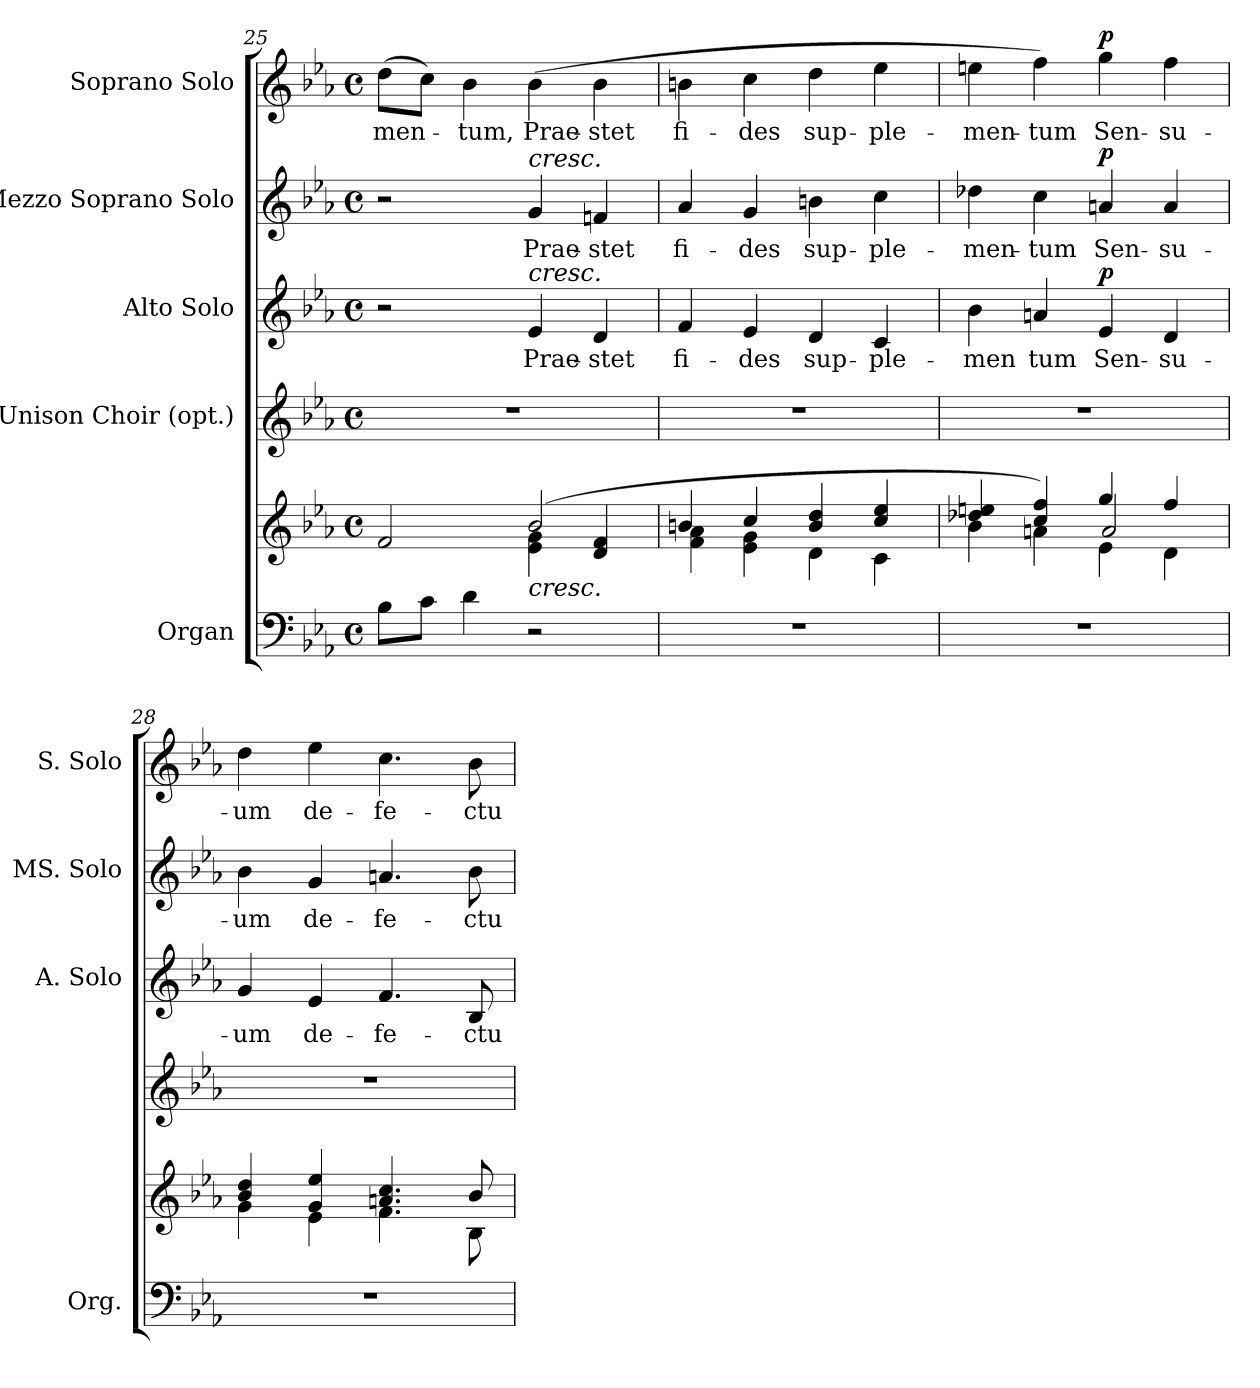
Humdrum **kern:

**kern	**kern	**kern	**kern	**text	**dynam	**kern	**text	**dynam	**kern	**text	**dynam
*part5	*part5	*part4	*part3	*part3	*part3	*part2	*part2	*part2	*part1	*part1	*part1
*staff6	*staff5	*staff4	*staff3	*staff3	*staff3	*staff2	*staff2	*staff2	*staff1	*staff1	*staff1
*I"Organ	*	*I"Unison Choir (opt.)	*I"Alto Solo	*	*	*I"Mezzo Soprano Solo	*	*	*I"Soprano Solo	*	*
*I'Org.	*	*	*I'A. Solo	*	*	*I'MS. Solo	*	*	*I'S. Solo	*	*
*clefF4	*clefG2	*clefG2	*clefG2	*	*	*clefG2	*	*	*clefG2	*	*
*k[b-e-a-]	*k[b-e-a-]	*k[b-e-a-]	*k[b-e-a-]	*	*	*k[b-e-a-]	*	*	*k[b-e-a-]	*	*
*E-:	*E-:	*E-:	*E-:	*	*	*E-:	*	*	*E-:	*	*
*M4/4	*M4/4	*M4/4	*M4/4	*	*	*M4/4	*	*	*M4/4	*	*
*met(c)	*met(c)	*met(c)	*met(c)	*	*	*met(c)	*	*	*met(c)	*	*
=25	=25	=25	=25	=25	=25	=25	=25	=25	=25	=25	=25
*	*^	*	*	*	*	*	*	*	*	*	*
!	!	!	!	!	!	!	!	!	!	!	!LO:LY:b:color=#000000	!
8B-i\L	2fi/	2ryy	1r	2r	.	.	2r	.	.	(8ddi\L	-men-	.
8ci\J	.	.	.	.	.	.	.	.	.	8cci\J)	.	.
!	!	!	!	!	!	!	!	!	!	!	!LO:LY:b:color=#000000	!
4di\	.	.	.	.	.	.	.	.	.	4b-i\	-tum,	.
!	!	!	!	!	!LO:LY:b:color=#000000	!	!	!	!	!	!	!
!	!	!	!	!	!	!	!	!LO:LY:b:color=#000000	!	!	!	!
!	!	!	!	!	!	!	!LO:TX:a:i:t=cresc.	!	!	!	!	!
!	!	!	!	!LO:TX:a:i:t=cresc.	!	!	!	!	!	!	!	!
!	!LO:TX:b:i:t=cresc.	!	!	!	!	!	!	!	!	!	!	!
!	!	!	!	!	!	!	!	!	!	!	!LO:LY:b:color=#000000	!
2r	(2b-i/	4e-i\ 4gi	.	4e-i/	Prae-	.	4gi/	Prae-	.	(4b-i\	Prae-	.
!	!	!	!	!	!LO:LY:b:color=#000000	!	!	!	!	!	!	!
!	!	!	!	!	!	!	!	!LO:LY:b:color=#000000	!	!	!	!
!	!	!	!	!	!	!	!	!	!	!	!LO:LY:b:color=#000000	!
.	.	4di/ 4fi	.	4di/	-stet	.	4fni/	-stet	.	4b-i\	-stet	.
=26	=26	=26	=26	=26	=26	=26	=26	=26	=26	=26	=26	=26
!	!	!	!	!	!LO:LY:b:color=#000000	!	!	!	!	!	!	!
!	!	!	!	!	!	!	!	!LO:LY:b:color=#000000	!	!	!	!
!	!	!	!	!	!	!	!	!	!	!	!LO:LY:b:color=#000000	!
1r	4bni/	4fi\ 4a-i	1r	4fi/	fi-	.	4a-i/	fi-	.	4bni\	fi-	.
!	!	!	!	!	!LO:LY:b:color=#000000	!	!	!	!	!	!	!
!	!	!	!	!	!	!	!	!LO:LY:b:color=#000000	!	!	!	!
!	!	!	!	!	!	!	!	!	!	!	!LO:LY:b:color=#000000	!
.	4cci/	4e-i\ 4gi	.	4e-i/	-des	.	4gi/	-des	.	4cci\	-des	.
!	!	!	!	!	!LO:LY:b:color=#000000	!	!	!	!	!	!	!
!	!	!	!	!	!	!	!	!LO:LY:b:color=#000000	!	!	!	!
!	!	!	!	!	!	!	!	!	!	!	!LO:LY:b:color=#000000	!
.	4bi/ 4ddi	4di\	.	4di/	sup-	.	4bni\	sup-	.	4ddi\	sup-	.
!	!	!	!	!	!LO:LY:b:color=#000000	!	!	!	!	!	!	!
!	!	!	!	!	!	!	!	!LO:LY:b:color=#000000	!	!	!	!
!	!	!	!	!	!	!	!	!	!	!	!LO:LY:b:color=#000000	!
.	4cci/ 4ee-i	4ci\	.	4ci/	-ple-	.	4cci\	-ple-	.	4ee-i\	-ple-	.
!!LO:PB:g=z
=27	=27	=27	=27	=27	=27	=27	=27	=27	=27	=27	=27	=27
*	*	*^	*	*	*	*	*	*	*	*	*	*
!	!	!	!	!	!	!LO:LY:b:color=#000000	!	!	!	!	!	!	!
!	!	!	!	!	!	!	!	!	!LO:LY:b:color=#000000	!	!	!	!
!	!	!	!	!	!	!	!	!	!	!	!	!LO:LY:b:color=#000000	!
1r	4dd-Xi/ 4eeni	4b-i\	2ryy	1r	4b-i\	-men	.	4dd-Xi\	-men-	.	4eeni\	-men-	.
!	!	!	!	!	!	!LO:LY:b:color=#000000	!	!	!	!	!	!	!
!	!	!	!	!	!	!	!	!	!LO:LY:b:color=#000000	!	!	!	!
!	!	!	!	!	!	!	!	!	!	!	!	!LO:LY:b:color=#000000	!
.	4cci/ 4ffi)	4ani\	.	.	4ani/	tum	.	4cci\	-tum	.	4ffi\)	-tum	.
!	!	!	!	!	!	!LO:LY:b:color=#000000	!	!	!	!	!	!	!
!	!	!	!	!	!	!	!	!	!LO:LY:b:color=#000000	!	!	!	!
!	!	!	!	!	!	!	!	!	!	!	!	!LO:LY:b:color=#000000	!
.	4ggi/	4e-i\	2ai/	.	4e-i/	Sen-	p	4ani/	Sen-	p	4ggi\	Sen-	p
!	!	!	!	!	!	!LO:LY:b:color=#000000	!	!	!	!	!	!	!
!	!	!	!	!	!	!	!	!	!LO:LY:b:color=#000000	!	!	!	!
!	!	!	!	!	!	!	!	!	!	!	!	!LO:LY:b:color=#000000	!
.	4ffi/	4di\	.	.	4di/	-su-	.	4ai/	-su-	.	4ffi\	-su-	.
*	*	*v	*v	*	*	*	*	*	*	*	*	*	*
=28	=28	=28	=28	=28	=28	=28	=28	=28	=28	=28	=28	=28
!	!	!	!	!	!LO:LY:b:color=#000000	!	!	!	!	!	!	!
!	!	!	!	!	!	!	!	!LO:LY:b:color=#000000	!	!	!	!
!	!	!	!	!	!	!	!	!	!	!	!LO:LY:b:color=#000000	!
1r	4b-i/ 4ddi	4gi\	1r	4gi/	-um	.	4b-i\	-um	.	4ddi\	-um	.
!	!	!	!	!	!LO:LY:b:color=#000000	!	!	!	!	!	!	!
!	!	!	!	!	!	!	!	!LO:LY:b:color=#000000	!	!	!	!
!	!	!	!	!	!	!	!	!	!	!	!LO:LY:b:color=#000000	!
.	4gi/ 4ee-i	4e-i\	.	4e-i/	de-	.	4gi/	de-	.	4ee-i\	de-	.
!	!	!	!	!	!LO:LY:b:color=#000000	!	!	!	!	!	!	!
!	!	!	!	!	!	!	!	!LO:LY:b:color=#000000	!	!	!	!
!	!	!	!	!	!	!	!	!	!	!	!LO:LY:b:color=#000000	!
.	4.ani/ 4.cci	4.fi\	.	4.fi/	-fe-	.	4.ani/	-fe-	.	4.cci\	-fe-	.
!	!	!	!	!	!LO:LY:b:color=#000000	!	!	!	!	!	!	!
!	!	!	!	!	!	!	!	!LO:LY:b:color=#000000	!	!	!	!
!	!	!	!	!	!	!	!	!	!	!	!LO:LY:b:color=#000000	!
.	8b-i/	8B-i\	.	8B-i/	-ctu-	.	8b-i\	-ctu-	.	8b-i\	-ctu-	.
*	*v	*v	*	*	*	*	*	*	*	*	*	*
=	=	=	=	=	=	=	=	=	=	=	=
*-	*-	*-	*-	*-	*-	*-	*-	*-	*-	*-	*-
